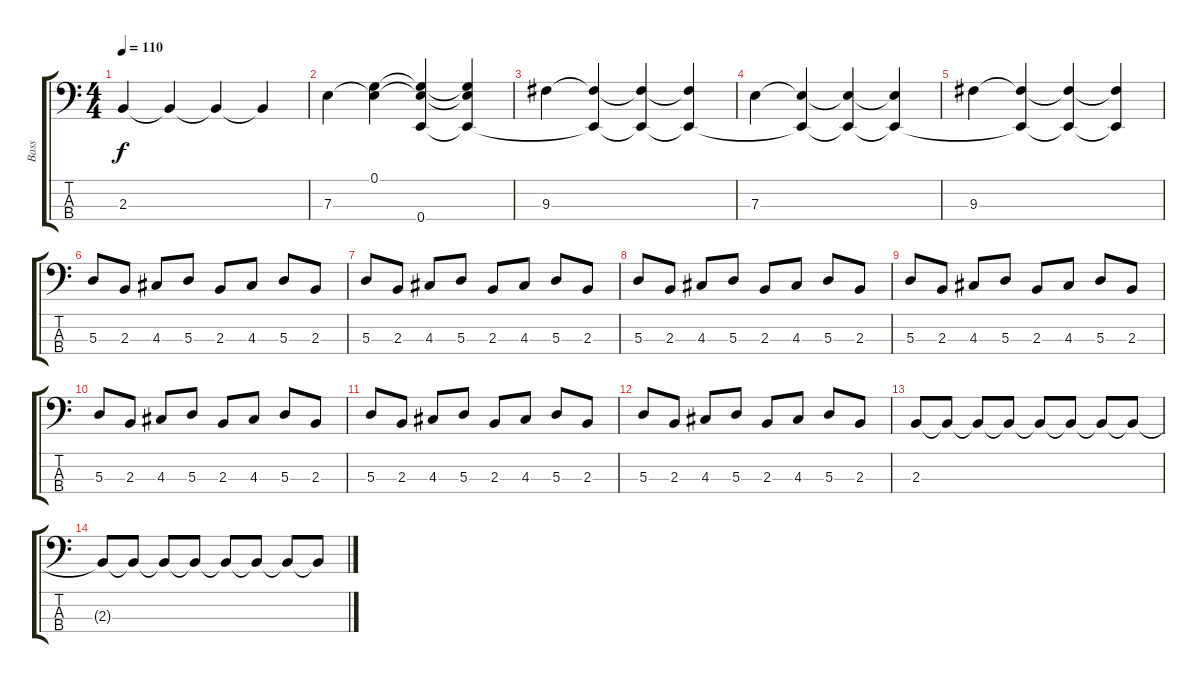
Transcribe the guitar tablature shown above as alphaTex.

\track ("Bass" "Bass") {instrument electricbassfinger}
\staff {score tabs}
\tuning (G2 D2 A1 E1) {hide}
\ts (4 4)
\tempo 110
\clef f4
\ks c
2.3{t}.4{dy f} 2.3{t}.4 2.3{t}.4 2.3{t}.4 |
7.3.4 (0.1 7.3{t}).4 (0.1{t} 7.3{t} 0.4).4 (0.1{t} 7.3{t} 0.4{t}).4 |
9.3.4 (9.3{t} 0.4{t}).4 (9.3{t} 0.4{t}).4 (9.3{t} 0.4{t}).4 |
7.3.4 (7.3{t} 0.4{t}).4 (7.3{t} 0.4{t}).4 (7.3{t} 0.4{t}).4 |
9.3.4 (9.3{t} 0.4{t}).4 (9.3{t} 0.4{t}).4 (9.3{t} 0.4{t}).4 |
5.3.8 2.3.8 4.3.8 5.3.8 2.3.8 4.3.8 5.3.8 2.3.8 |
5.3.8 2.3.8 4.3.8 5.3.8 2.3.8 4.3.8 5.3.8 2.3.8 |
5.3.8 2.3.8 4.3.8 5.3.8 2.3.8 4.3.8 5.3.8 2.3.8 |
5.3.8 2.3.8 4.3.8 5.3.8 2.3.8 4.3.8 5.3.8 2.3.8 |
5.3.8 2.3.8 4.3.8 5.3.8 2.3.8 4.3.8 5.3.8 2.3.8 |
5.3.8 2.3.8 4.3.8 5.3.8 2.3.8 4.3.8 5.3.8 2.3.8 |
5.3.8 2.3.8 4.3.8 5.3.8 2.3.8 4.3.8 5.3.8 2.3.8 |
2.3.8 2.3{t}.8 2.3{t}.8 2.3{t}.8 2.3{t}.8 2.3{t}.8 2.3{t}.8 2.3{t}.8 |
2.3{t}.8 2.3{t}.8 2.3{t}.8 2.3{t}.8 2.3{t}.8 2.3{t}.8 2.3{t}.8 2.3{t}.8
